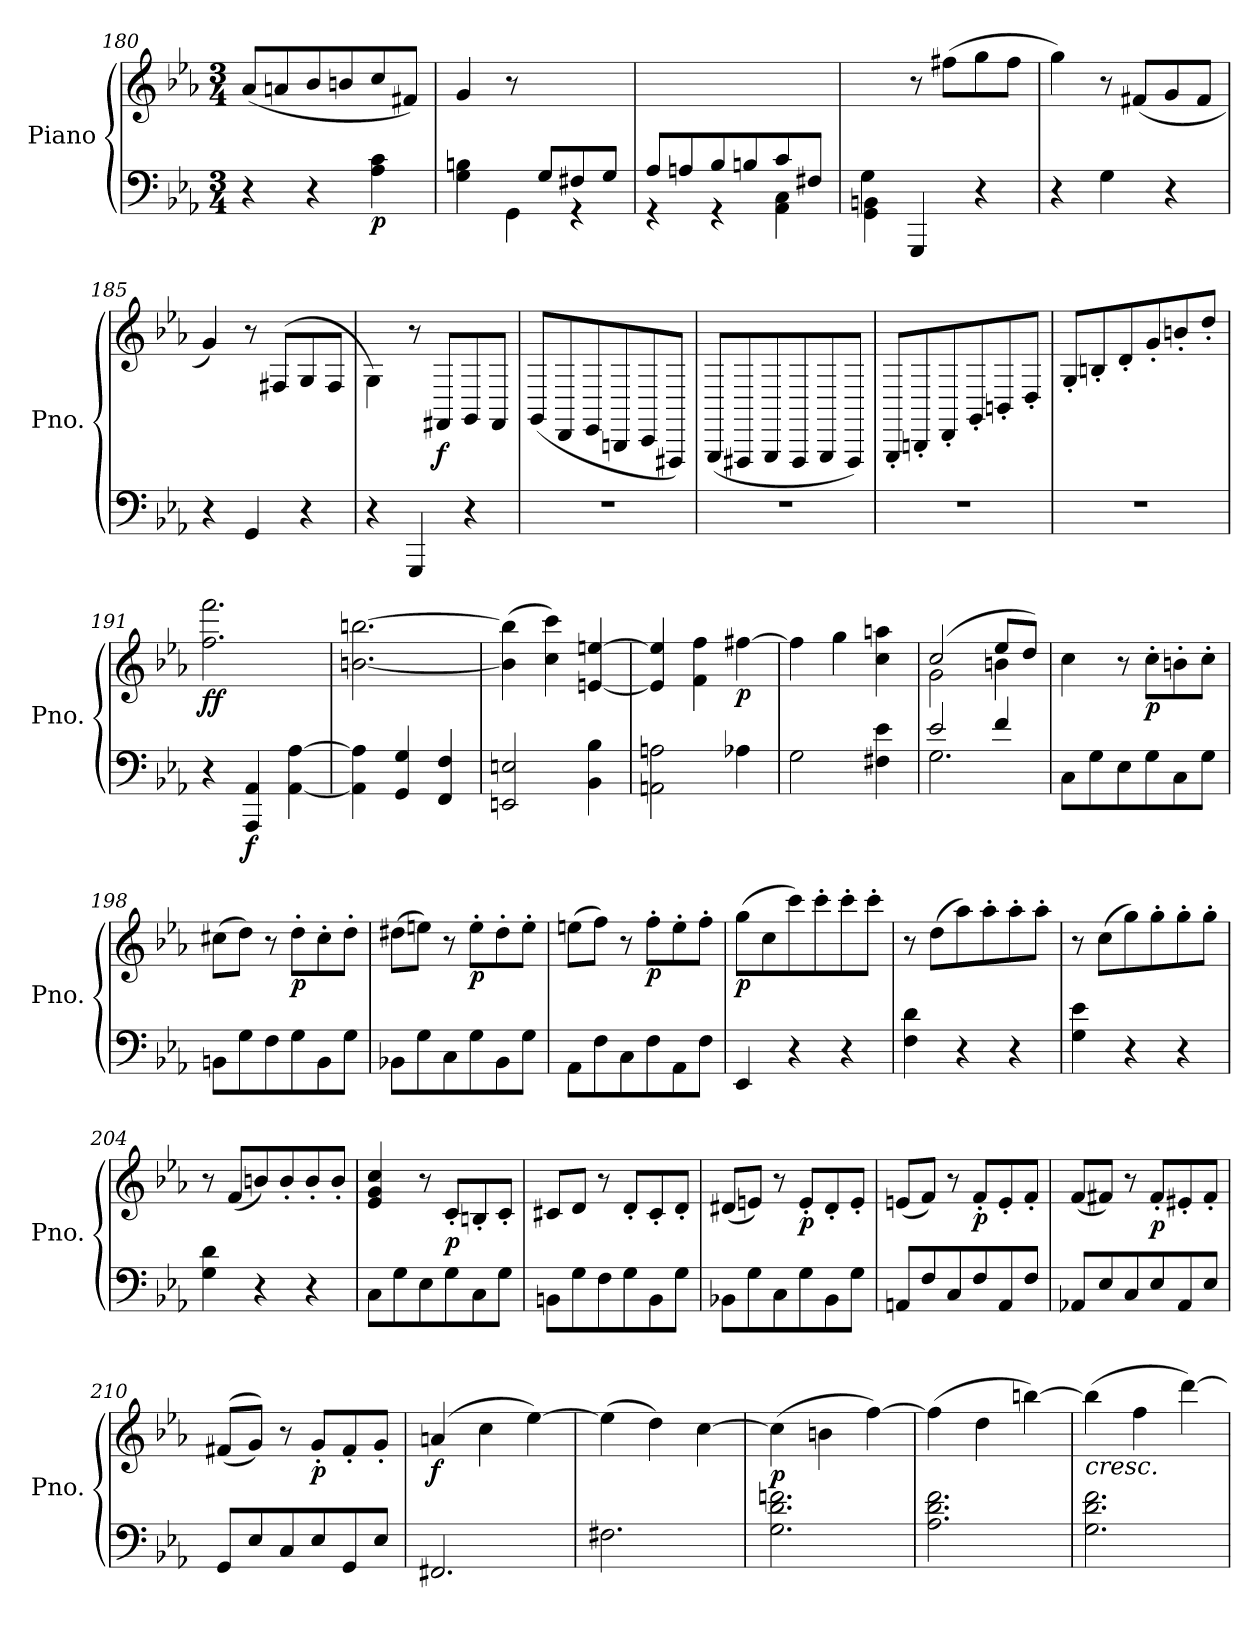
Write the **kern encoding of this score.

**kern	**kern	**dynam
*part1	*part1	*part1
*staff2	*staff1	*staff1/2
*I"Piano	*	*
*I'Pno.	*	*
*clefF4	*clefG2	*
*k[b-e-a-]	*k[b-e-a-]	*
*M3/4	*M3/4	*
=180	=180	=180
4r	(<8a-/L	.
.	8an/	.
4r	8b-/	.
.	8bn/	.
!	!	!LO:DY:b=2
4A-\ 4c\	8cc/	p
.	8f#X/J)	.
=181	=181	=181
*^	*	*
4.ryy	4G\ 4Bn\	4g/	.
.	4GG\	8r	.
8G/L	.	4.ryy	.
8F#X/	4rGG	.	.
8G/J	.	.	.
=182	=182	=182	=182
8A-/L	4rGG	2.ryy	.
8An/	.	.	.
8B-/	4rGG	.	.
8Bn/	.	.	.
8c/	4AA-\ 4C\	.	.
8F#X/J	.	.	.
=183	=183	=183	=183
4G\	4GG\ 4BBn\	4ryy	.
2ryy	4GGG/	8r	.
.	.	(>8ff#X\L	.
.	4r	8gg\	.
.	.	8ff#\J	.
*v	*v	*	*
=184	=184	=184
4r	4gg\)	.
4G\	8r	.
.	(<8f#X/L	.
4r	8g/	.
.	8f#/J	.
=185	=185	=185
4r	4g/)	.
4GG/	8r	.
.	(<8F#X/L	.
4r	8G/	.
.	8F#/J	.
=186	=186	=186
4r	4G\)	.
4GGG/	8r	.
!	!	!LO:DY:b
.	8FF#X/L	f
4r	8GG/	.
.	8FF#/J	.
=187	=187	=187
2.r	(<8GG/L	.
.	8DD/	.
.	8EE-/	.
.	8BBBn/	.
.	8CC/	.
.	8FFF#X/J)	.
=188	=188	=188
2.r	(<8GGG/L	.
.	8FFF#X/	.
.	8GGG/	.
.	8FFF#/	.
.	8GGG/	.
.	8FFF#/J)	.
=189	=189	=189
2.r	8GGG'/L	.
.	8BBBn'/	.
.	8DD'/	.
.	8GG'/	.
.	8BBn'/	.
.	8D'/J	.
=190	=190	=190
2.r	8G'/L	.
.	8Bn'/	.
.	8d'/	.
.	8g'/	.
.	8bn'/	.
.	8dd'/J	.
=191	=191	=191
!	!	!LO:DY:b
!	!	!LO:DY:n=1:b
4r	2.ff\ 2.fff\	f f
!	!	!LO:DY:n=2:b=2
4AAA-/ 4AA-/	.	f
[4AA-\ [4A-\	.	.
=192	=192	=192
4AA-\] 4A-\]	[2.bn\ [2.bbn\	.
4GG/ 4G/	.	.
4FF/ 4F/	.	.
=193	=193	=193
2EEn/ 2En/	(>4b\] 4bb\]	.
.	4cc\ 4ccc\)	.
4BB-\ 4B-\	[4en/ [4een/	.
=194	=194	=194
2AAn\ 2An\	4e/] 4ee/]	.
.	4f\ 4ff\	.
!	!	!LO:DY:b
4A-X\	[4ff#X\	p
=195	=195	=195
2G\	4ff#\]	.
.	4gg\	.
4F#X\ 4e-\	4cc\ 4aan\	.
=196	=196	=196
*^	*^	*
2e-/	2.G\	(>2cc/	2g\	.
4f/	.	8ee-/L	4bn\	.
.	.	8dd/J)	.	.
*v	*v	*	*	*
*	*v	*v	*
=197	=197	=197
!	!	!LO:DY:b=2
!	!	!LO:DY:n=1:b
8C\L	4cc\	fp f
8G\	.	.
8E-\	8r	.
!	!	!LO:DY:n=2:b
8G\	8cc'\L	p
8C\	8bn'\	.
8G\J	8cc'\J	.
=198	=198	=198
!	!	!LO:DY:b=2
!	!	!LO:DY:n=1:b
8BBn\L	(>8cc#X\L	fp f
8G\	8dd\J)	.
8F\	8r	.
!	!	!LO:DY:n=2:b
8G\	8dd'\L	p
8BB\	8cc#'\	.
8G\J	8dd'\J	.
=199	=199	=199
!	!	!LO:DY:b=2
!	!	!LO:DY:n=1:b
8BB-X\L	(>8dd#X\L	fp f
8G\	8een\J)	.
8C\	8r	.
!	!	!LO:DY:n=2:b
8G\	8ee'\L	p
8BB-\	8dd#'\	.
8G\J	8ee'\J	.
=200	=200	=200
!	!	!LO:DY:b=2
!	!	!LO:DY:n=1:b
8AA-\L	(>8een\L	fp f
8F\	8ff\J)	.
8C\	8r	.
!	!	!LO:DY:n=2:b
8F\	8ff'\L	p
8AA-\	8ee'\	.
8F\J	8ff'\J	.
=201	=201	=201
!	!	!LO:DY:b
4EE-/	(>8gg\L	p
.	8cc\	.
4r	8ccc\)	.
.	8ccc'\	.
4r	8ccc'\	.
.	8ccc'\J	.
=202	=202	=202
4F\ 4d\	8r	.
.	(>8dd\L	.
4r	8aa-\)	.
.	8aa-'\	.
4r	8aa-'\	.
.	8aa-'\J	.
=203	=203	=203
4G\ 4e-\	8r	.
.	(>8cc\L	.
4r	8gg\)	.
.	8gg'\	.
4r	8gg'\	.
.	8gg'\J	.
=204	=204	=204
4G\ 4d\	8r	.
.	(<8f/L	.
4r	8bn/)	.
.	8b'/	.
4r	8b'/	.
.	8b'/J	.
=205	=205	=205
!	!	!LO:DY:b=2
!	!	!LO:DY:n=1:b
8C\L	4e-/ 4g/ 4cc/	fp f
8G\	.	.
8E-\	8r	.
!	!	!LO:DY:n=2:b
8G\	8c'/L	p
8C\	8Bn'/	.
8G\J	8c'/J	.
=206	=206	=206
!	!	!LO:DY:b=2
!	!	!LO:DY:n=1:b
8BBn\L	8c#X/L	fp f
8G\	8d/J	.
8F\	8r	.
8G\	8d'/L	.
8BB\	8c#'/	.
8G\J	8d'/J	.
=207	=207	=207
!	!	!LO:DY:b=2
!	!	!LO:DY:n=1:b
8BB-X\L	(<8d#X/L	fp f
8G\	8en/J)	.
8C\	8r	.
!	!	!LO:DY:n=2:b
8G\	8e'/L	p
8BB-\	8d#'/	.
8G\J	8e'/J	.
=208	=208	=208
!	!	!LO:DY:b=2
!	!	!LO:DY:n=1:b
8AAn/L	(<8en/L	fp f
8F/	8f/J)	.
8C/	8r	.
!	!	!LO:DY:n=2:b
8F/	8f'/L	p
8AA/	8e'/	.
8F/J	8f'/J	.
=209	=209	=209
!	!	!LO:DY:b=2
!	!	!LO:DY:n=1:b
8AA-X/L	(<8f/L	fp f
8E-/	8f#X/J)	.
8C/	8r	.
!	!	!LO:DY:n=2:b
8E-/	8f#'/L	p
8AA-/	8e#X'/	.
8E-/J	8f#'/J	.
=210	=210	=210
!	!	!LO:DY:b=2
!	!	!LO:DY:n=1:b
8GG/L	(<(<8f#X/L	fp f
8E-/	8g/J))	.
8C/	8r	.
!	!	!LO:DY:n=2:b
8E-/	8g'/L	p
8GG/	8f#'/	.
8E-/J	8g'/J	.
=211	=211	=211
!	!	!LO:DY:b
2.FF#X/	(>4an/	f
.	4cc\	.
.	[4ee-\)	.
=212	=212	=212
2.F#X\	(>4ee-\]	.
.	4dd\)	.
.	[4cc\	.
=213	=213	=213
!	!	!LO:DY:b
2.G\ 2.d\ 2.fn\	(>4cc\]	p
.	4bn\	.
.	[4ff\)	.
=214	=214	=214
2.A-\ 2.d\ 2.f\	(>4ff\]	.
.	4dd\	.
.	[4bbn\)	.
=215	=215	=215
!	!LO:TX:b:i:t=cresc.	!
2.G\ 2.d\ 2.f\	(>4bb\]	.
.	4ff\	.
.	[4ddd\)	.
=	=	=
*-	*-	*-
